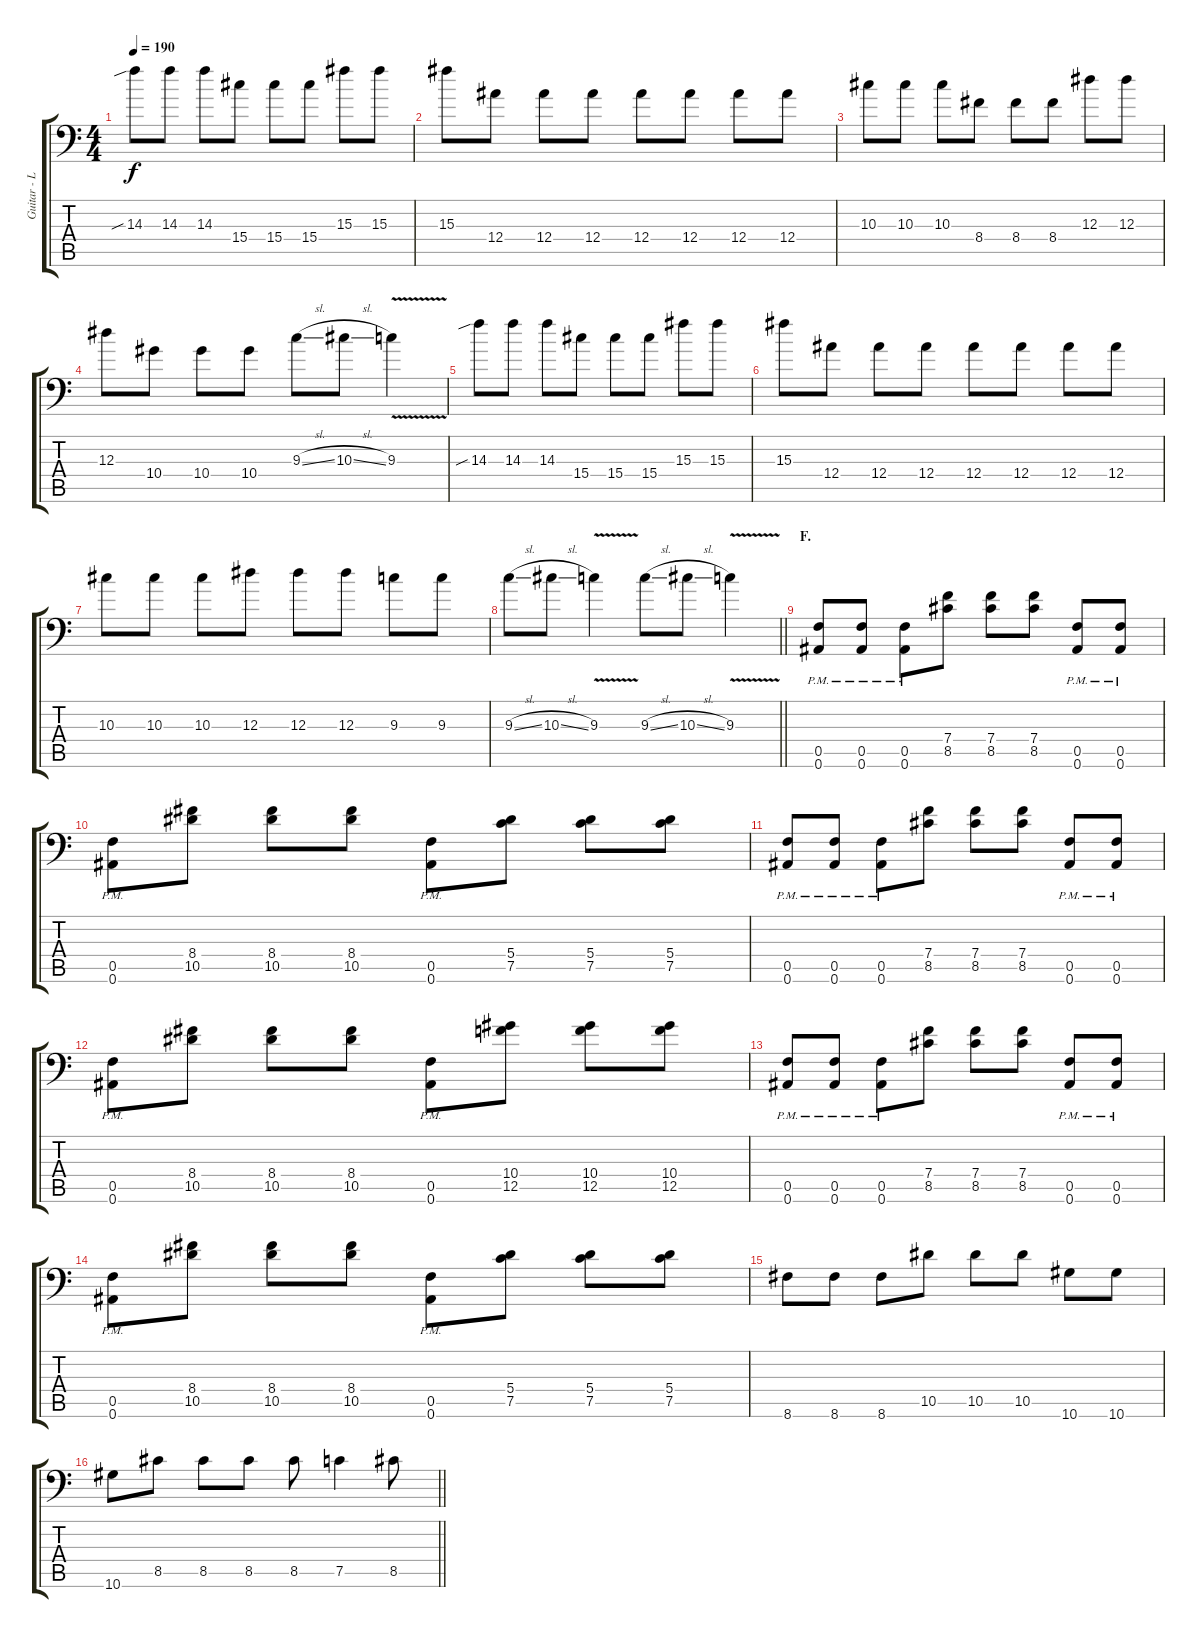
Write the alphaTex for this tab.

\track ("Guitar - Left" "Guitar - L") {instrument distortionguitar}
\staff {score tabs}
\tuning (C4 G3 Eb3 Bb2 F2 Bb1) {hide}
\ts (4 4)
\tempo 190
\clef f4
\ks c
14.3{sib}.8{dy f} 14.3.8 14.3.8 15.4.8 15.4.8 15.4.8 15.3.8 15.3.8 |
15.3.8 12.4.8 12.4.8 12.4.8 12.4.8 12.4.8 12.4.8 12.4.8 |
10.3.8 10.3.8 10.3.8 8.4.8 8.4.8 8.4.8 12.3.8 12.3.8 |
12.3.8 10.4.8 10.4.8 10.4.8 9.3{sl}.8 10.3{sl}.8 9.3{v}.4 |
14.3{sib}.8 14.3.8 14.3.8 15.4.8 15.4.8 15.4.8 15.3.8 15.3.8 |
15.3.8 12.4.8 12.4.8 12.4.8 12.4.8 12.4.8 12.4.8 12.4.8 |
10.3.8 10.3.8 10.3.8 12.3.8 12.3.8 12.3.8 9.3.8 9.3.8 |
\barLineRight lightlight
9.3{sl}.8 10.3{sl}.8 9.3{v}.4 9.3{sl}.8 10.3{sl}.8 9.3{v}.4 |
\section ("" "F.")
(0.5{pm} 0.6{pm}).8 (0.5{pm} 0.6{pm}).8 (0.5{pm} 0.6{pm}).8 (7.4 8.5).8 (7.4 8.5).8 (7.4 8.5).8 (0.5{pm} 0.6{pm}).8 (0.5{pm} 0.6{pm}).8 |
(0.5{pm} 0.6{pm}).8 (8.4 10.5).8 (8.4 10.5).8 (8.4 10.5).8 (0.5{pm} 0.6{pm}).8 (5.4 7.5).8 (5.4 7.5).8 (5.4 7.5).8 |
(0.5{pm} 0.6{pm}).8 (0.5{pm} 0.6{pm}).8 (0.5{pm} 0.6{pm}).8 (7.4 8.5).8 (7.4 8.5).8 (7.4 8.5).8 (0.5{pm} 0.6{pm}).8 (0.5{pm} 0.6{pm}).8 |
(0.5{pm} 0.6{pm}).8 (8.4 10.5).8 (8.4 10.5).8 (8.4 10.5).8 (0.5{pm} 0.6{pm}).8 (10.4 12.5).8 (10.4 12.5).8 (10.4 12.5).8 |
(0.5{pm} 0.6{pm}).8 (0.5{pm} 0.6{pm}).8 (0.5{pm} 0.6{pm}).8 (7.4 8.5).8 (7.4 8.5).8 (7.4 8.5).8 (0.5{pm} 0.6{pm}).8 (0.5{pm} 0.6{pm}).8 |
(0.5{pm} 0.6{pm}).8 (8.4 10.5).8 (8.4 10.5).8 (8.4 10.5).8 (0.5{pm} 0.6{pm}).8 (5.4 7.5).8 (5.4 7.5).8 (5.4 7.5).8 |
8.6.8 8.6.8 8.6.8 10.5.8 10.5.8 10.5.8 10.6.8 10.6.8 |
\barLineRight lightlight
10.6.8 8.5.8 8.5.8 8.5.8 8.5.8 7.5.4 8.5.8
